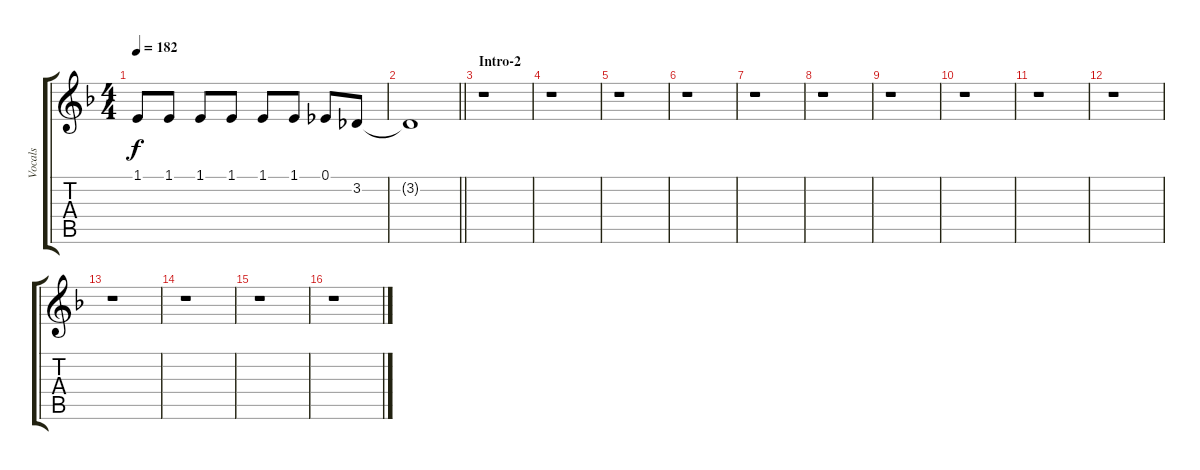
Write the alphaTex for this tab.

\track ("Vocals" "Vocals") {instrument voiceoohs}
\staff {score tabs}
\tuning (Eb4 Bb3 Gb3 Db3 Ab2 Eb2) {hide}
\ts (4 4)
\tempo 182
\clef g2
\ks f
1.1.8{dy f} 1.1.8 1.1.8 1.1.8 1.1.8 1.1.8 0.1.8 3.2.8 |
\barLineRight lightlight
3.2{t}.1 |
\section ("" "Intro-2")
r.1 |
r.1 |
r.1 |
r.1 |
r.1 |
r.1 |
r.1 |
r.1 |
r.1 |
r.1 |
r.1 |
r.1 |
r.1 |
r.1
